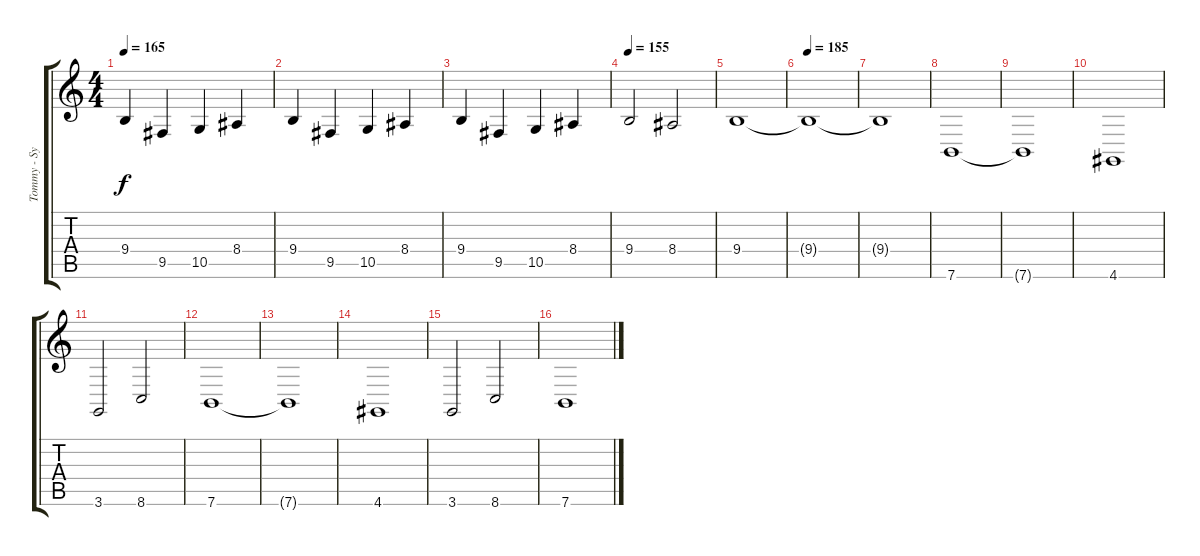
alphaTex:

\track ("Tommy - Synth" "Tommy - Sy") {instrument choiraahs}
\staff {score tabs}
\tuning (E4 B3 G3 D3 A2 E2) {hide}
\ts (4 4)
\tempo 165
\clef g2
\ks c
9.4.4{dy f} 9.5.4 10.5.4 8.4.4 |
9.4.4 9.5.4 10.5.4 8.4.4 |
9.4.4 9.5.4 10.5.4 8.4.4 |
\tempo 155
9.4.2 8.4.2 |
9.4.1 |
\tempo 185
9.4{t}.1 |
9.4{t}.1 |
7.6.1 |
7.6{t}.1 |
4.6.1 |
3.6.2 8.6.2 |
7.6.1 |
7.6{t}.1 |
4.6.1 |
3.6.2 8.6.2 |
7.6.1
